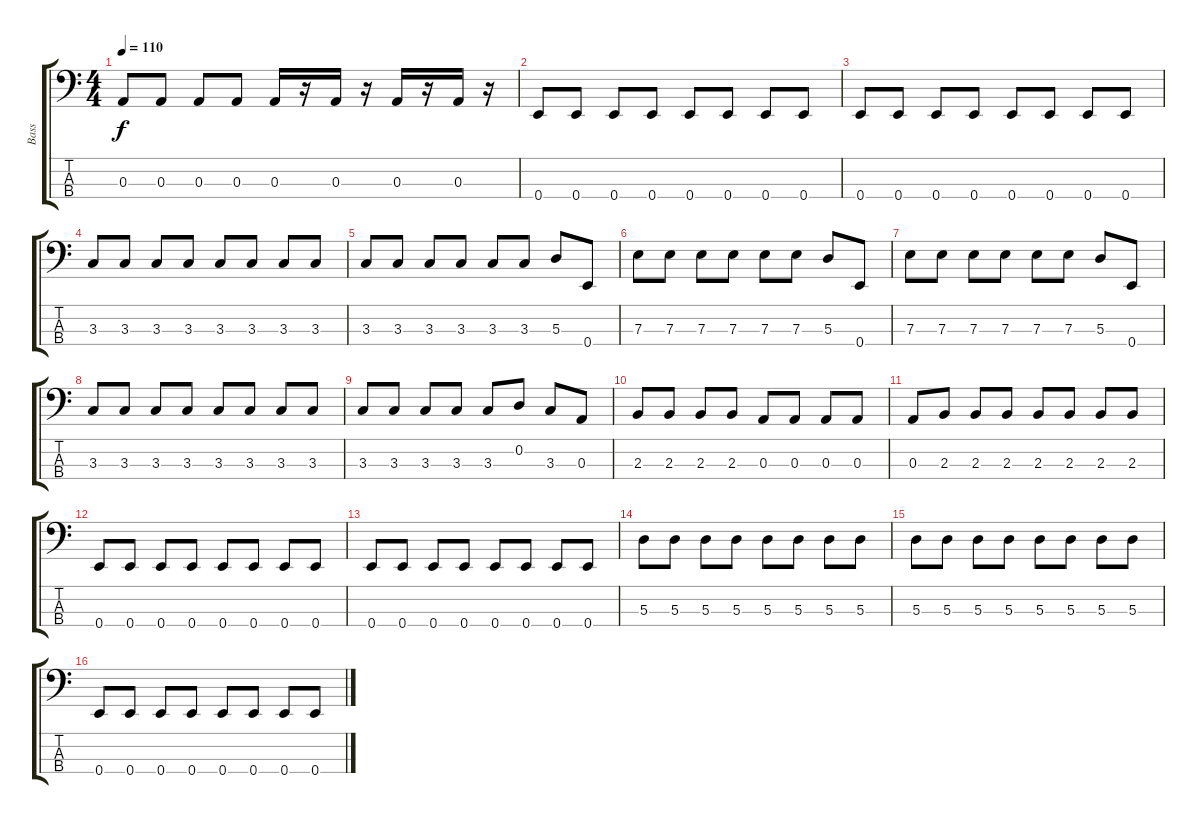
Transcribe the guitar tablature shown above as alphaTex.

\track ("Bass" "Bass") {instrument electricbassfinger}
\staff {score tabs}
\tuning (G2 D2 A1 E1) {hide}
\ts (4 4)
\tempo 110
\clef f4
\ks c
0.3.8{dy f} 0.3.8 0.3.8 0.3.8 0.3.16 r.16 0.3.16 r.16 0.3.16 r.16 0.3.16 r.16 |
0.4.8 0.4.8 0.4.8 0.4.8 0.4.8 0.4.8 0.4.8 0.4.8 |
0.4.8 0.4.8 0.4.8 0.4.8 0.4.8 0.4.8 0.4.8 0.4.8 |
3.3.8 3.3.8 3.3.8 3.3.8 3.3.8 3.3.8 3.3.8 3.3.8 |
3.3.8 3.3.8 3.3.8 3.3.8 3.3.8 3.3.8 5.3.8 0.4.8 |
7.3.8 7.3.8 7.3.8 7.3.8 7.3.8 7.3.8 5.3.8 0.4.8 |
7.3.8 7.3.8 7.3.8 7.3.8 7.3.8 7.3.8 5.3.8 0.4.8 |
3.3.8 3.3.8 3.3.8 3.3.8 3.3.8 3.3.8 3.3.8 3.3.8 |
3.3.8 3.3.8 3.3.8 3.3.8 3.3.8 0.2.8 3.3.8 0.3.8 |
2.3.8 2.3.8 2.3.8 2.3.8 0.3.8 0.3.8 0.3.8 0.3.8 |
0.3.8 2.3.8 2.3.8 2.3.8 2.3.8 2.3.8 2.3.8 2.3.8 |
0.4.8 0.4.8 0.4.8 0.4.8 0.4.8 0.4.8 0.4.8 0.4.8 |
0.4.8 0.4.8 0.4.8 0.4.8 0.4.8 0.4.8 0.4.8 0.4.8 |
5.3.8 5.3.8 5.3.8 5.3.8 5.3.8 5.3.8 5.3.8 5.3.8 |
5.3.8 5.3.8 5.3.8 5.3.8 5.3.8 5.3.8 5.3.8 5.3.8 |
0.4.8 0.4.8 0.4.8 0.4.8 0.4.8 0.4.8 0.4.8 0.4.8
